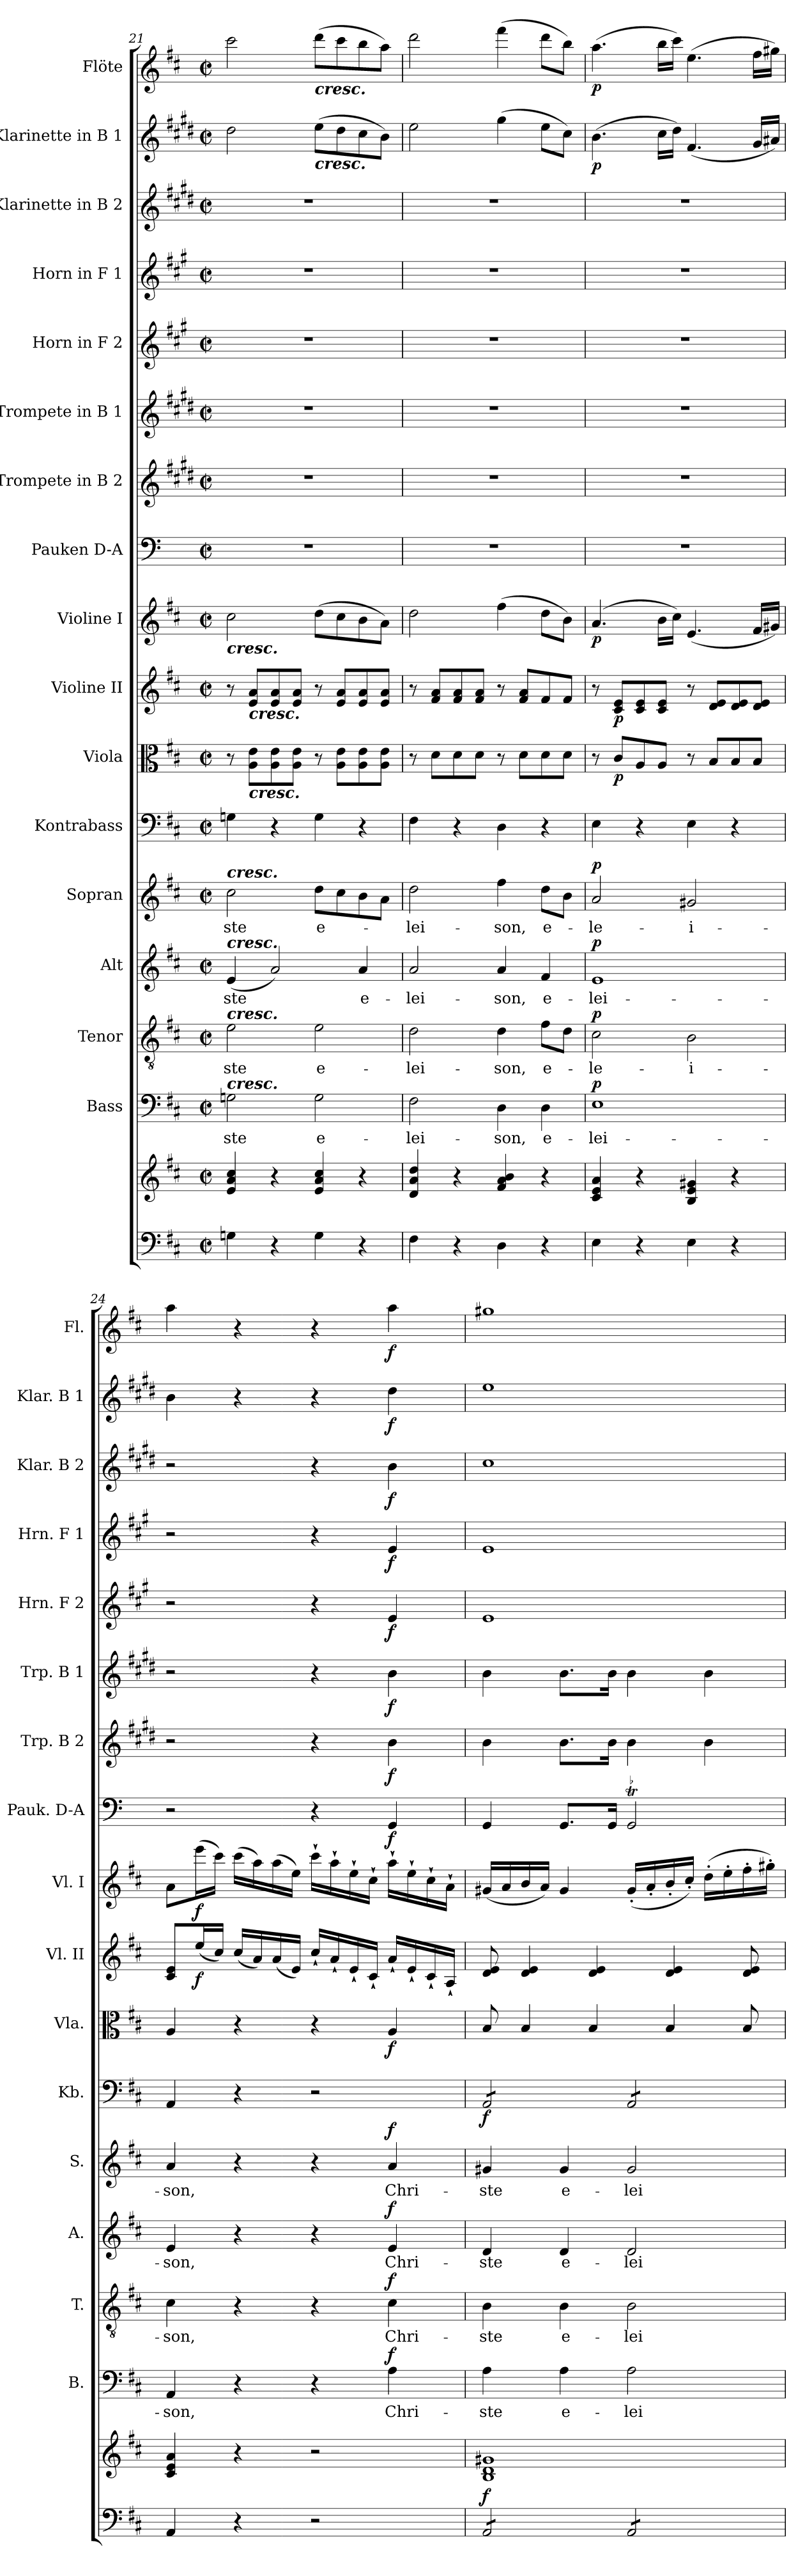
**kern	**kern	**dynam	**kern	**text	**dynam	**kern	**text	**dynam	**kern	**text	**dynam	**kern	**text	**dynam	**kern	**dynam	**kern	**dynam	**kern	**dynam	**kern	**dynam	**kern	**dynam	**kern	**dynam	**kern	**dynam	**kern	**dynam	**kern	**dynam	**kern	**dynam	**kern	**dynam	**kern	**dynam
*part17	*part17	*part17	*part16	*part16	*part16	*part15	*part15	*part15	*part14	*part14	*part14	*part13	*part13	*part13	*part12	*part12	*part11	*part11	*part10	*part10	*part9	*part9	*part8	*part8	*part7	*part7	*part6	*part6	*part5	*part5	*part4	*part4	*part3	*part3	*part2	*part2	*part1	*part1
*staff18	*staff17	*staff17/18	*staff16	*staff16	*staff16	*staff15	*staff15	*staff15	*staff14	*staff14	*staff14	*staff13	*staff13	*staff13	*staff12	*staff12	*staff11	*staff11	*staff10	*staff10	*staff9	*staff9	*staff8	*staff8	*staff7	*staff7	*staff6	*staff6	*staff5	*staff5	*staff4	*staff4	*staff3	*staff3	*staff2	*staff2	*staff1	*staff1
*	*	*	*I"Bass	*	*	*I"Tenor	*	*	*I"Alt	*	*	*I"Sopran	*	*	*I"Kontrabass	*	*I"Viola	*	*I"Violine II	*	*I"Violine I	*	*I"Pauken D-A	*	*I"Trompete in B 2	*	*I"Trompete in B 1	*	*I"Horn in F 2	*	*I"Horn in F 1	*	*I"Klarinette in B 2	*	*I"Klarinette in B 1	*	*I"Flöte	*
*	*	*	*I'B.	*	*	*I'T.	*	*	*I'A.	*	*	*I'S.	*	*	*I'Kb.	*	*I'Vla.	*	*I'Vl. II	*	*I'Vl. I	*	*I'Pauk. D-A	*	*I'Trp. B 2	*	*I'Trp. B 1	*	*I'Hrn. F 2	*	*I'Hrn. F 1	*	*I'Klar. B 2	*	*I'Klar. B 1	*	*I'Fl.	*
*clefF4	*clefG2	*	*clefF4	*	*	*clefGv2	*	*	*clefG2	*	*	*clefG2	*	*	*clefF4	*	*clefC3	*	*clefG2	*	*clefG2	*	*clefF4	*	*clefG2	*	*clefG2	*	*clefG2	*	*clefG2	*	*clefG2	*	*clefG2	*	*clefG2	*
*	*	*	*	*	*	*	*	*	*	*	*	*	*	*	*ITrd7c12	*	*	*	*	*	*	*	*ITrd-1c-2	*	*ITrd1c2	*	*ITrd1c2	*	*ITrd4c7	*	*ITrd4c7	*	*ITrd1c2	*	*ITrd1c2	*	*	*
*k[f#c#]	*k[f#c#]	*	*k[f#c#]	*	*	*k[f#c#]	*	*	*k[f#c#]	*	*	*k[f#c#]	*	*	*k[f#c#]	*	*k[f#c#]	*	*k[f#c#]	*	*k[f#c#]	*	*k[f#c#]	*	*k[f#c#]	*	*k[f#c#]	*	*k[f#c#]	*	*k[f#c#]	*	*k[f#c#]	*	*k[f#c#]	*	*k[f#c#]	*
*D:	*D:	*	*D:	*	*	*D:	*	*	*D:	*	*	*D:	*	*	*D:	*	*D:	*	*D:	*	*D:	*	*D:	*	*D:	*	*D:	*	*D:	*	*D:	*	*D:	*	*D:	*	*D:	*
*M2/2	*M2/2	*	*M2/2	*	*	*M2/2	*	*	*M2/2	*	*	*M2/2	*	*	*M2/2	*	*M2/2	*	*M2/2	*	*M2/2	*	*M2/2	*	*M2/2	*	*M2/2	*	*M2/2	*	*M2/2	*	*M2/2	*	*M2/2	*	*M2/2	*
*met(c|)	*met(c|)	*	*met(c|)	*	*	*met(c|)	*	*	*met(c|)	*	*	*met(c|)	*	*	*met(c|)	*	*met(c|)	*	*met(c|)	*	*met(c|)	*	*met(c|)	*	*met(c|)	*	*met(c|)	*	*met(c|)	*	*met(c|)	*	*met(c|)	*	*met(c|)	*	*met(c|)	*
=21	=21	=21	=21	=21	=21	=21	=21	=21	=21	=21	=21	=21	=21	=21	=21	=21	=21	=21	=21	=21	=21	=21	=21	=21	=21	=21	=21	=21	=21	=21	=21	=21	=21	=21	=21	=21	=21	=21
!	!	!	!	!	!	!	!	!	!	!	!	!	!	!	!	!	!	!	!	!	!LO:TX:b:Bi:t=cresc.	!	!	!	!	!	!	!	!	!	!	!	!	!	!	!	!	!
!	!	!	!	!	!	!	!	!	!	!	!	!LO:TX:a:Bi:t=cresc.	!	!	!	!	!	!	!	!	!	!	!	!	!	!	!	!	!	!	!	!	!	!	!	!	!	!
!	!	!	!	!	!	!	!	!	!LO:TX:a:Bi:t=cresc.	!	!	!	!	!	!	!	!	!	!	!	!	!	!	!	!	!	!	!	!	!	!	!	!	!	!	!	!	!
!	!	!	!	!	!	!LO:TX:a:Bi:t=cresc.	!	!	!	!	!	!	!	!	!	!	!	!	!	!	!	!	!	!	!	!	!	!	!	!	!	!	!	!	!	!	!	!
!	!	!	!LO:TX:a:Bi:t=cresc.	!	!	!	!	!	!	!	!	!	!	!	!	!	!	!	!	!	!	!	!	!	!	!	!	!	!	!	!	!	!	!	!	!	!	!
!	!	!	!	!LO:LY:b	!	!	!LO:LY:b	!	!	!LO:LY:b	!	!	!LO:LY:b	!	!	!	!	!	!	!	!	!	!	!	!	!	!	!	!	!	!	!	!	!	!	!	!	!
4Gn\	4e/ 4a/ 4cc#/	.	2Gn\	-ste	.	2e\	-ste	.	(<4e/	-ste	.	2cc#\	-ste	.	4GGn\	.	8r	.	8r	.	2cc#\	.	1r	.	1r	.	1r	.	1r	.	1r	.	1r	.	2cc#\	.	2ccc#\	.
!	!	!	!	!	!	!	!	!	!	!	!	!	!	!	!	!	!	!	!LO:TX:b:Bi:t=cresc.	!	!	!	!	!	!	!	!	!	!	!	!	!	!	!	!	!	!	!
!	!	!	!	!	!	!	!	!	!	!	!	!	!	!	!	!	!LO:TX:b:Bi:t=cresc.	!	!	!	!	!	!	!	!	!	!	!	!	!	!	!	!	!	!	!	!	!
.	.	.	.	.	.	.	.	.	.	.	.	.	.	.	.	.	8A\ 8e\L	.	8e/ 8a/L	.	.	.	.	.	.	.	.	.	.	.	.	.	.	.	.	.	.	.
4r	4r	.	.	.	.	.	.	.	2a/)	.	.	.	.	.	4r	.	8A\ 8e\	.	8e/ 8a/	.	.	.	.	.	.	.	.	.	.	.	.	.	.	.	.	.	.	.
.	.	.	.	.	.	.	.	.	.	.	.	.	.	.	.	.	8A\ 8e\J	.	8e/ 8a/J	.	.	.	.	.	.	.	.	.	.	.	.	.	.	.	.	.	.	.
!	!	!	!	!	!	!	!	!	!	!	!	!	!	!	!	!	!	!	!	!	!	!	!	!	!	!	!	!	!	!	!	!	!	!	!	!	!LO:TX:b:Bi:t=cresc.	!
!	!	!	!	!	!	!	!	!	!	!	!	!	!	!	!	!	!	!	!	!	!	!	!	!	!	!	!	!	!	!	!	!	!	!	!LO:TX:b:Bi:t=cresc.	!	!	!
!	!	!	!	!LO:LY:b	!	!	!LO:LY:b	!	!	!	!	!	!LO:LY:b	!	!	!	!	!	!	!	!	!	!	!	!	!	!	!	!	!	!	!	!	!	!	!	!	!
4G\	4e/ 4a/ 4cc#/	.	2G\	e-	.	2e\	e-	.	.	.	.	8dd\L	e-	.	4GG\	.	8r	.	8r	.	(>8dd\L	.	.	.	.	.	.	.	.	.	.	.	.	.	(>8dd\L	.	(>8ddd\L	.
.	.	.	.	.	.	.	.	.	.	.	.	8cc#\	.	.	.	.	8A\ 8e\L	.	8e/ 8a/L	.	8cc#\	.	.	.	.	.	.	.	.	.	.	.	.	.	8cc#\	.	8ccc#\	.
!	!	!	!	!	!	!	!	!	!	!LO:LY:b	!	!	!	!	!	!	!	!	!	!	!	!	!	!	!	!	!	!	!	!	!	!	!	!	!	!	!	!
4r	4r	.	.	.	.	.	.	.	4a/	e-	.	8b\	.	.	4r	.	8A\ 8e\	.	8e/ 8a/	.	8b\	.	.	.	.	.	.	.	.	.	.	.	.	.	8b\	.	8bb\	.
.	.	.	.	.	.	.	.	.	.	.	.	8a\J	.	.	.	.	8A\ 8e\J	.	8e/ 8a/J	.	8a\J)	.	.	.	.	.	.	.	.	.	.	.	.	.	8a\J)	.	8aa\J)	.
=22	=22	=22	=22	=22	=22	=22	=22	=22	=22	=22	=22	=22	=22	=22	=22	=22	=22	=22	=22	=22	=22	=22	=22	=22	=22	=22	=22	=22	=22	=22	=22	=22	=22	=22	=22	=22	=22	=22
!	!	!	!	!LO:LY:b	!	!	!LO:LY:b	!	!	!LO:LY:b	!	!	!LO:LY:b	!	!	!	!	!	!	!	!	!	!	!	!	!	!	!	!	!	!	!	!	!	!	!	!	!
4F#\	4d/ 4a/ 4dd/	.	2F#\	-lei-	.	2d\	-lei-	.	2a/	-lei-	.	2dd\	-lei-	.	4FF#\	.	8r	.	8r	.	2dd\	.	1r	.	1r	.	1r	.	1r	.	1r	.	1r	.	2dd\	.	2ddd\	.
.	.	.	.	.	.	.	.	.	.	.	.	.	.	.	.	.	8d\L	.	8f#/ 8a/L	.	.	.	.	.	.	.	.	.	.	.	.	.	.	.	.	.	.	.
4r	4r	.	.	.	.	.	.	.	.	.	.	.	.	.	4r	.	8d\	.	8f#/ 8a/	.	.	.	.	.	.	.	.	.	.	.	.	.	.	.	.	.	.	.
.	.	.	.	.	.	.	.	.	.	.	.	.	.	.	.	.	8d\J	.	8f#/ 8a/J	.	.	.	.	.	.	.	.	.	.	.	.	.	.	.	.	.	.	.
!	!	!	!	!LO:LY:b	!	!	!LO:LY:b	!	!	!LO:LY:b	!	!	!LO:LY:b	!	!	!	!	!	!	!	!	!	!	!	!	!	!	!	!	!	!	!	!	!	!	!	!	!
4D\	4f#/ 4a/ 4b/	.	4D\	-son,	.	4d\	-son,	.	4a/	-son,	.	4ff#\	-son,	.	4DD\	.	8r	.	8r	.	(>4ff#\	.	.	.	.	.	.	.	.	.	.	.	.	.	(>4ff#\	.	(>4fff#\	.
.	.	.	.	.	.	.	.	.	.	.	.	.	.	.	.	.	8d\L	.	8f#/ 8a/L	.	.	.	.	.	.	.	.	.	.	.	.	.	.	.	.	.	.	.
!	!	!	!	!LO:LY:b	!	!	!LO:LY:b	!	!	!LO:LY:b	!	!	!LO:LY:b	!	!	!	!	!	!	!	!	!	!	!	!	!	!	!	!	!	!	!	!	!	!	!	!	!
4r	4r	.	4D\	e-	.	8f#\L	e-	.	4f#/	e-	.	8dd\L	e-	.	4r	.	8d\	.	8f#/	.	8dd\L	.	.	.	.	.	.	.	.	.	.	.	.	.	8dd\L	.	8ddd\L	.
.	.	.	.	.	.	8d\J	.	.	.	.	.	8b\J	.	.	.	.	8d\J	.	8f#/J	.	8b\J)	.	.	.	.	.	.	.	.	.	.	.	.	.	8b\J)	.	8bb\J)	.
=23	=23	=23	=23	=23	=23	=23	=23	=23	=23	=23	=23	=23	=23	=23	=23	=23	=23	=23	=23	=23	=23	=23	=23	=23	=23	=23	=23	=23	=23	=23	=23	=23	=23	=23	=23	=23	=23	=23
!	!	!	!	!LO:LY:b	!LO:DY:a	!	!LO:LY:b	!LO:DY:a	!	!LO:LY:b	!LO:DY:a	!	!LO:LY:b	!LO:DY:a	!	!	!	!	!	!	!	!LO:DY:b	!	!	!	!	!	!	!	!	!	!	!	!	!	!LO:DY:b	!	!LO:DY:b
4E\	4c#/ 4e/ 4a/	.	1E	-lei-	p	2c#\	-le-	p	1e	-lei-	p	2a/	-le-	p	4EE\	.	8r	.	8r	.	(4.a/	p	1r	.	1r	.	1r	.	1r	.	1r	.	1r	.	(>4.a\	p	(>4.aa\	p
!	!	!	!	!	!	!	!	!	!	!	!	!	!	!	!	!	!	!LO:DY:b	!	!LO:DY:b	!	!	!	!	!	!	!	!	!	!	!	!	!	!	!	!	!	!
.	.	.	.	.	.	.	.	.	.	.	.	.	.	.	.	.	8c#/L	p	8c#/ 8e/L	p	.	.	.	.	.	.	.	.	.	.	.	.	.	.	.	.	.	.
4r	4r	.	.	.	.	.	.	.	.	.	.	.	.	.	4r	.	8A/	.	8c#/ 8e/	.	.	.	.	.	.	.	.	.	.	.	.	.	.	.	.	.	.	.
.	.	.	.	.	.	.	.	.	.	.	.	.	.	.	.	.	8A/J	.	8c#/ 8e/J	.	16b\LL	.	.	.	.	.	.	.	.	.	.	.	.	.	16b\LL	.	16bb\LL	.
.	.	.	.	.	.	.	.	.	.	.	.	.	.	.	.	.	.	.	.	.	16cc#\JJ)	.	.	.	.	.	.	.	.	.	.	.	.	.	16cc#\JJ)	.	16ccc#\JJ)	.
!	!	!	!	!	!	!	!LO:LY:b	!	!	!	!	!	!LO:LY:b	!	!	!	!	!	!	!	!	!	!	!	!	!	!	!	!	!	!	!	!	!	!	!	!	!
4E\	4B/ 4e/ 4g#X/	.	.	.	.	2B\	-i-	.	.	.	.	2g#X/	-i-	.	4EE\	.	8r	.	8r	.	(<4.e/	.	.	.	.	.	.	.	.	.	.	.	.	.	(<4.e/	.	(>4.ee\	.
.	.	.	.	.	.	.	.	.	.	.	.	.	.	.	.	.	8B/L	.	8d/ 8e/L	.	.	.	.	.	.	.	.	.	.	.	.	.	.	.	.	.	.	.
4r	4r	.	.	.	.	.	.	.	.	.	.	.	.	.	4r	.	8B/	.	8d/ 8e/	.	.	.	.	.	.	.	.	.	.	.	.	.	.	.	.	.	.	.
.	.	.	.	.	.	.	.	.	.	.	.	.	.	.	.	.	8B/J	.	8d/ 8e/J	.	16f#/LL	.	.	.	.	.	.	.	.	.	.	.	.	.	16f#/LL	.	16ff#\LL	.
.	.	.	.	.	.	.	.	.	.	.	.	.	.	.	.	.	.	.	.	.	16g#X/JJ)	.	.	.	.	.	.	.	.	.	.	.	.	.	16g#X/JJ)	.	16gg#X\JJ)	.
!!LO:PB:g=z
=24	=24	=24	=24	=24	=24	=24	=24	=24	=24	=24	=24	=24	=24	=24	=24	=24	=24	=24	=24	=24	=24	=24	=24	=24	=24	=24	=24	=24	=24	=24	=24	=24	=24	=24	=24	=24	=24	=24
!	!	!	!	!LO:LY:b	!	!	!LO:LY:b	!	!	!LO:LY:b	!	!	!LO:LY:b	!	!	!	!	!	!	!	!	!	!	!	!	!	!	!	!	!	!	!	!	!	!	!	!	!
4AA/	4c#/ 4e/ 4a/	.	4AA/	-son,	.	4c#\	-son,	.	4e/	-son,	.	4a/	-son,	.	4AAA/	.	4A/	.	8c#/ 8e/L	.	8a\L	.	2r	.	2r	.	2r	.	2r	.	2r	.	2r	.	4a\	.	4aa\	.
!	!	!	!	!	!	!	!	!	!	!	!	!	!	!	!	!	!	!	!	!LO:DY:b	!	!LO:DY:b	!	!	!	!	!	!	!	!	!	!	!	!	!	!	!	!
.	.	.	.	.	.	.	.	.	.	.	.	.	.	.	.	.	.	.	(<16ee/L	f	(>16eee\L	f	.	.	.	.	.	.	.	.	.	.	.	.	.	.	.	.
.	.	.	.	.	.	.	.	.	.	.	.	.	.	.	.	.	.	.	16cc#/JJ)	.	16ccc#\JJ)	.	.	.	.	.	.	.	.	.	.	.	.	.	.	.	.	.
4r	4r	.	4r	.	.	4r	.	.	4r	.	.	4r	.	.	4r	.	4r	.	(<16cc#/LL	.	(>16ccc#\LL	.	.	.	.	.	.	.	.	.	.	.	.	.	4r	.	4r	.
.	.	.	.	.	.	.	.	.	.	.	.	.	.	.	.	.	.	.	16a/)	.	16aa\)	.	.	.	.	.	.	.	.	.	.	.	.	.	.	.	.	.
.	.	.	.	.	.	.	.	.	.	.	.	.	.	.	.	.	.	.	(<16a/	.	(>16aa\	.	.	.	.	.	.	.	.	.	.	.	.	.	.	.	.	.
.	.	.	.	.	.	.	.	.	.	.	.	.	.	.	.	.	.	.	16e/JJ)	.	16ee\JJ)	.	.	.	.	.	.	.	.	.	.	.	.	.	.	.	.	.
2r	2r	.	4r	.	.	4r	.	.	4r	.	.	4r	.	.	2r	.	4r	.	16cc#`</LL	.	16ccc#`>\LL	.	4r	.	4r	.	4r	.	4r	.	4r	.	4r	.	4r	.	4r	.
.	.	.	.	.	.	.	.	.	.	.	.	.	.	.	.	.	.	.	16a`</	.	16aa`>\	.	.	.	.	.	.	.	.	.	.	.	.	.	.	.	.	.
.	.	.	.	.	.	.	.	.	.	.	.	.	.	.	.	.	.	.	16e`</	.	16ee`>\	.	.	.	.	.	.	.	.	.	.	.	.	.	.	.	.	.
.	.	.	.	.	.	.	.	.	.	.	.	.	.	.	.	.	.	.	16c#`</JJ	.	16cc#`>\JJ	.	.	.	.	.	.	.	.	.	.	.	.	.	.	.	.	.
!	!	!	!	!LO:LY:b	!LO:DY:a	!	!LO:LY:b	!LO:DY:a	!	!LO:LY:b	!LO:DY:a	!	!LO:LY:b	!LO:DY:a	!	!	!	!LO:DY:b	!	!	!	!	!	!LO:DY:b	!	!LO:DY:b	!	!LO:DY:b	!	!LO:DY:b	!	!LO:DY:b	!	!LO:DY:b	!	!LO:DY:b	!	!LO:DY:b
.	.	.	4A\	Chri-	f	4c#\	Chri-	f	4e/	Chri-	f	4a/	Chri-	f	.	.	4A/	f	16a`</LL	.	16aa`>\LL	.	4AA/	f	4a\	f	4a\	f	4A/	f	4A/	f	4a\	f	4cc#\	f	4aa\	f
.	.	.	.	.	.	.	.	.	.	.	.	.	.	.	.	.	.	.	16e`</	.	16ee`>\	.	.	.	.	.	.	.	.	.	.	.	.	.	.	.	.	.
.	.	.	.	.	.	.	.	.	.	.	.	.	.	.	.	.	.	.	16c#`</	.	16cc#`>\	.	.	.	.	.	.	.	.	.	.	.	.	.	.	.	.	.
.	.	.	.	.	.	.	.	.	.	.	.	.	.	.	.	.	.	.	16A`</JJ	.	16a`>\JJ	.	.	.	.	.	.	.	.	.	.	.	.	.	.	.	.	.
=25	=25	=25	=25	=25	=25	=25	=25	=25	=25	=25	=25	=25	=25	=25	=25	=25	=25	=25	=25	=25	=25	=25	=25	=25	=25	=25	=25	=25	=25	=25	=25	=25	=25	=25	=25	=25	=25	=25
!	!	!LO:DY:a=2	!	!LO:LY:b	!	!	!LO:LY:b	!	!	!LO:LY:b	!	!	!LO:LY:b	!	!	!LO:DY:b	!	!	!	!	!	!	!	!	!	!	!	!	!	!	!	!	!	!	!	!	!	!
*tremolo	*	*	*	*	*	*	*	*	*	*	*	*	*	*	*	*	*	*	*	*	*	*	*	*	*	*	*	*	*	*	*	*	*	*	*	*	*	*
*	*	*	*	*	*	*	*	*	*	*	*	*	*	*	*tremolo	*	*	*	*	*	*	*	*	*	*	*	*	*	*	*	*	*	*	*	*	*	*	*
8AA/L	1B 1d 1g#X	f	4A\	-ste	.	4B\	-ste	.	4d/	-ste	.	4g#X/	-ste	.	8AAA/L	f	8B/	.	8d/ 8e/	.	(<16g#X/LL	.	4AA/	.	4a\	.	4a\	.	1A	.	1A	.	1b	.	1dd	.	1gg#X	.
.	.	.	.	.	.	.	.	.	.	.	.	.	.	.	.	.	.	.	.	.	16a/	.	.	.	.	.	.	.	.	.	.	.	.	.	.	.	.	.
8AA/	.	.	.	.	.	.	.	.	.	.	.	.	.	.	8AAA/	.	4B/	.	4d/ 4e/	.	16b/	.	.	.	.	.	.	.	.	.	.	.	.	.	.	.	.	.
.	.	.	.	.	.	.	.	.	.	.	.	.	.	.	.	.	.	.	.	.	16a/JJ)	.	.	.	.	.	.	.	.	.	.	.	.	.	.	.	.	.
!	!	!	!	!LO:LY:b	!	!	!LO:LY:b	!	!	!LO:LY:b	!	!	!LO:LY:b	!	!	!	!	!	!	!	!	!	!	!	!	!	!	!	!	!	!	!	!	!	!	!	!	!
8AA/	.	.	4A\	e-	.	4B\	e-	.	4d/	e-	.	4g#/	e-	.	8AAA/	.	.	.	.	.	4g#/	.	8.AA/L	.	8.a\L	.	8.a\L	.	.	.	.	.	.	.	.	.	.	.
8AA/J	.	.	.	.	.	.	.	.	.	.	.	.	.	.	8AAA/J	.	4B/	.	4d/ 4e/	.	.	.	.	.	.	.	.	.	.	.	.	.	.	.	.	.	.	.
.	.	.	.	.	.	.	.	.	.	.	.	.	.	.	.	.	.	.	.	.	.	.	16AA/Jk	.	16a\Jk	.	16a\Jk	.	.	.	.	.	.	.	.	.	.	.
!	!	!	!	!LO:LY:b	!	!	!LO:LY:b	!	!	!LO:LY:b	!	!	!LO:LY:b	!	!	!	!	!	!	!	!	!	!	!	!	!	!	!	!	!	!	!	!	!	!	!	!	!
8AA/L	.	.	2A\	-lei-	.	2B\	-lei-	.	2d/	-lei-	.	2g#/	-lei-	.	8AAA/L	.	.	.	.	.	(<16g#'</LL	.	2AAt/	.	4a\	.	4a\	.	.	.	.	.	.	.	.	.	.	.
.	.	.	.	.	.	.	.	.	.	.	.	.	.	.	.	.	.	.	.	.	16a'</	.	.	.	.	.	.	.	.	.	.	.	.	.	.	.	.	.
8AA/	.	.	.	.	.	.	.	.	.	.	.	.	.	.	8AAA/	.	4B/	.	4d/ 4e/	.	16b'</	.	.	.	.	.	.	.	.	.	.	.	.	.	.	.	.	.
.	.	.	.	.	.	.	.	.	.	.	.	.	.	.	.	.	.	.	.	.	16cc#'</JJ)	.	.	.	.	.	.	.	.	.	.	.	.	.	.	.	.	.
8AA/	.	.	.	.	.	.	.	.	.	.	.	.	.	.	8AAA/	.	.	.	.	.	(>16dd'>\LL	.	.	.	4a\	.	4a\	.	.	.	.	.	.	.	.	.	.	.
.	.	.	.	.	.	.	.	.	.	.	.	.	.	.	.	.	.	.	.	.	16ee'>\	.	.	.	.	.	.	.	.	.	.	.	.	.	.	.	.	.
8AA/J	.	.	.	.	.	.	.	.	.	.	.	.	.	.	8AAA/J	.	8B/	.	8d/ 8e/	.	16ff#'>\	.	.	.	.	.	.	.	.	.	.	.	.	.	.	.	.	.
*	*	*	*	*	*	*	*	*	*	*	*	*	*	*	*Xtremolo	*	*	*	*	*	*	*	*	*	*	*	*	*	*	*	*	*	*	*	*	*	*	*
*Xtremolo	*	*	*	*	*	*	*	*	*	*	*	*	*	*	*	*	*	*	*	*	*	*	*	*	*	*	*	*	*	*	*	*	*	*	*	*	*	*
.	.	.	.	.	.	.	.	.	.	.	.	.	.	.	.	.	.	.	.	.	16gg#X'>\JJ)	.	.	.	.	.	.	.	.	.	.	.	.	.	.	.	.	.
=	=	=	=	=	=	=	=	=	=	=	=	=	=	=	=	=	=	=	=	=	=	=	=	=	=	=	=	=	=	=	=	=	=	=	=	=	=	=
*-	*-	*-	*-	*-	*-	*-	*-	*-	*-	*-	*-	*-	*-	*-	*-	*-	*-	*-	*-	*-	*-	*-	*-	*-	*-	*-	*-	*-	*-	*-	*-	*-	*-	*-	*-	*-	*-	*-
